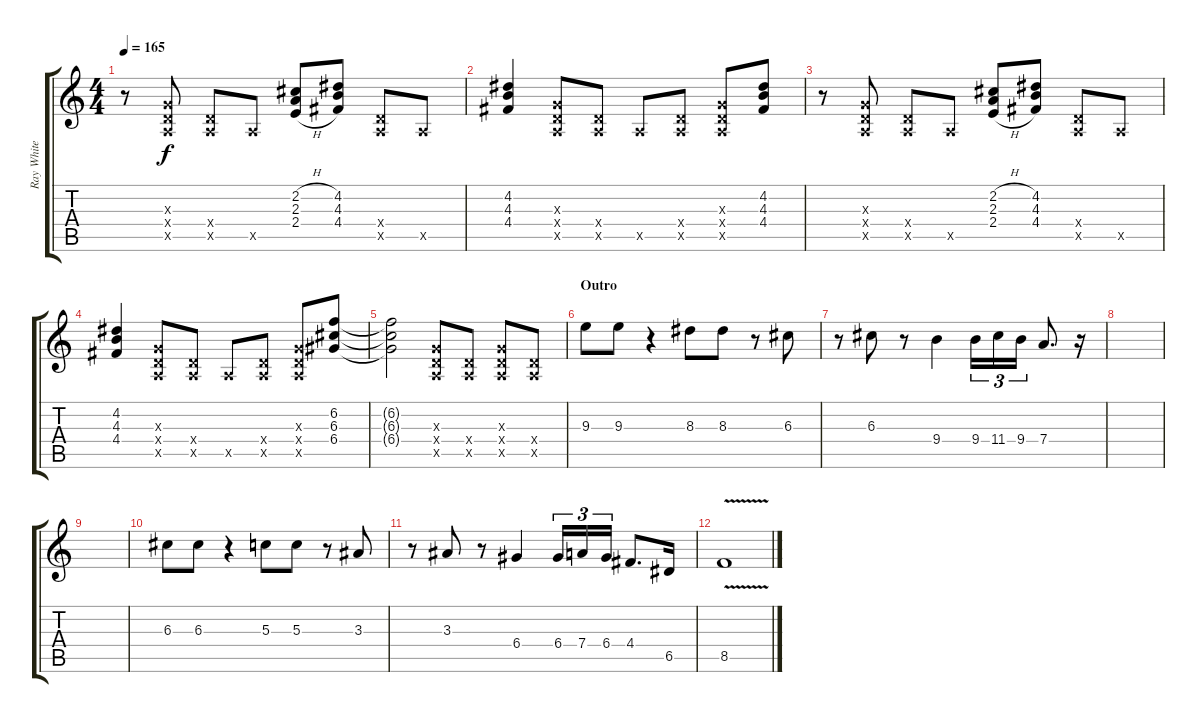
\track ("Ray White - Guitar 1" "Ray White ") {instrument overdrivenguitar}
\staff {score tabs}
\tuning (E4 B3 G3 D3 A2 E2) {hide}
\ts (4 4)
\tempo 165
\clef g2
\ks c
r.8{dy f} (0.3{x} 0.4{x} 0.5{x}).8 (0.4{x} 0.5{x}).8 0.5{x}.8 (2.2{h} 2.3{h} 2.4{h}).8 (4.2 4.3 4.4).8 (0.4{x} 0.5{x}).8 0.5{x}.8 |
(4.2 4.3 4.4).4 (0.3{x} 0.4{x} 0.5{x}).8 (0.4{x} 0.5{x}).8 0.5{x}.8 (0.4{x} 0.5{x}).8 (0.3{x} 0.4{x} 0.5{x}).8 (4.2 4.3 4.4).8 |
r.8 (0.3{x} 0.4{x} 0.5{x}).8 (0.4{x} 0.5{x}).8 0.5{x}.8 (2.2{h} 2.3{h} 2.4{h}).8 (4.2 4.3 4.4).8 (0.4{x} 0.5{x}).8 0.5{x}.8 |
(4.2 4.3 4.4).4 (0.3{x} 0.4{x} 0.5{x}).8 (0.4{x} 0.5{x}).8 0.5{x}.8 (0.4{x} 0.5{x}).8 (0.3{x} 0.4{x} 0.5{x}).8 (6.2 6.3 6.4).8 |
(6.2{t} 6.3{t} 6.4{t}).2 (0.3{x} 0.4{x} 0.5{x}).8 (0.4{x} 0.5{x}).8 (0.3{x} 0.4{x} 0.5{x}).8 (0.4{x} 0.5{x}).8 |
\section ("" "Outro")
9.3.8 9.3.8 r.4 8.3.8 8.3.8 r.8 6.3.8 |
r.8 6.3.8 r.8 9.4.4 9.4.16{tu (3 2)} 11.4.16{tu (3 2)} 9.4.16{tu (3 2)} 7.4.8{d} r.16 |
|
|
6.3.8 6.3.8 r.4 5.3.8 5.3.8 r.8 3.3.8 |
r.8 3.3.8 r.8 6.4.4 6.4.16{tu (3 2)} 7.4.16{tu (3 2)} 6.4.16{tu (3 2)} 4.4.8{d} 6.5.16 |
8.5{v}.1
